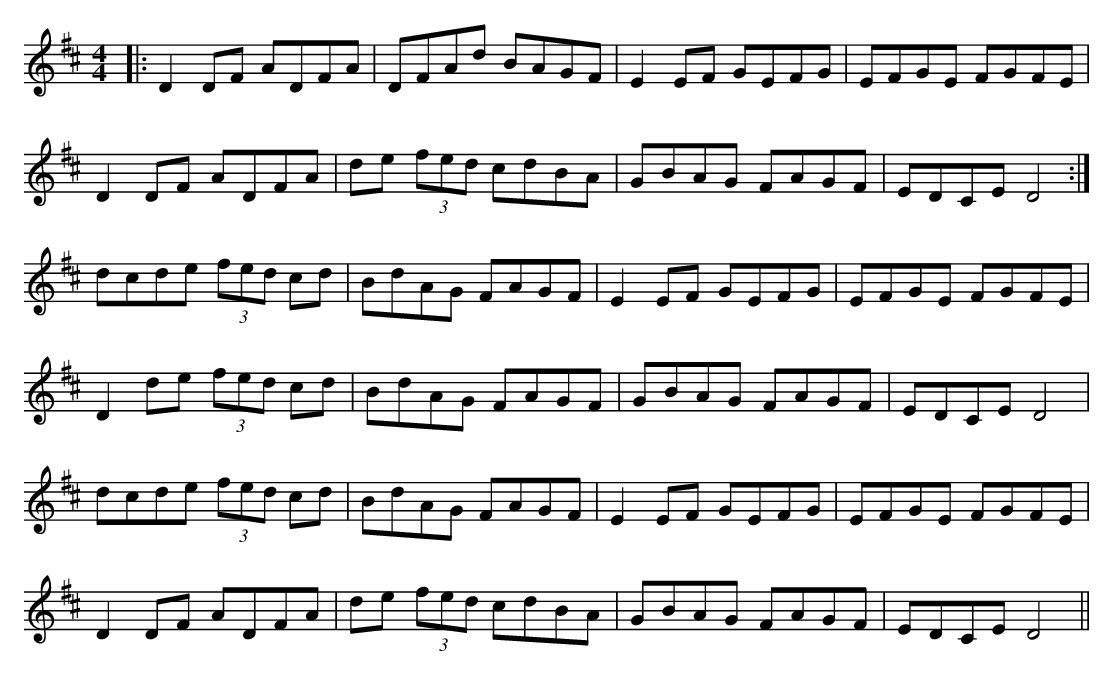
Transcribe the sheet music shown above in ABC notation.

X:1
M:4/4
K:D
|:D2DF ADFA|DFAd BAGF|E2EF GEFG|EFGE FGFE|
D2DF ADFA|de (3fed cdBA|GBAG FAGF|EDCE D4:|
dcde (3fed cd|BdAG FAGF|E2EF GEFG|EFGE FGFE|
D2de (3fed cd|BdAG FAGF|GBAG FAGF|EDCE D4|
dcde (3fed cd|BdAG FAGF|E2EF GEFG|EFGE FGFE|
D2DF ADFA|de (3fed cdBA|GBAG FAGF|EDCE D4||
